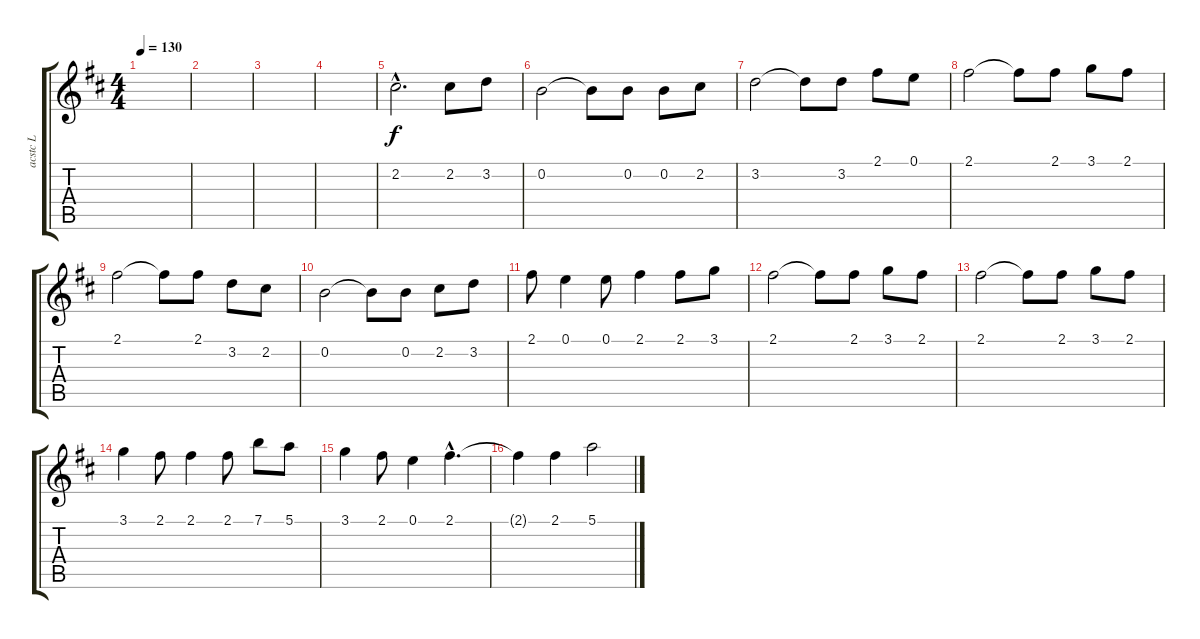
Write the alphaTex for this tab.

\track ("acstc L" "acstc L") {instrument acousticguitarsteel}
\staff {score tabs}
\tuning (E4 B3 G3 D3 A2 E2) {hide}
\ts (4 4)
\tempo 130
\clef g2
\ks d
|
|
|
|
2.2{hac}.2{d volume 16} 2.2.8 3.2.8 |
0.2.2 0.2{t}.8 0.2.8 0.2.8 2.2.8 |
3.2.2 3.2{t}.8 3.2.8 2.1.8 0.1.8 |
2.1.2 2.1{t}.8 2.1.8 3.1.8 2.1.8 |
2.1.2 2.1{t}.8 2.1.8 3.2.8 2.2.8 |
0.2.2 0.2{t}.8 0.2.8 2.2.8 3.2.8 |
2.1.8 0.1.4 0.1.8 2.1.4 2.1.8 3.1.8 |
2.1.2 2.1{t}.8 2.1.8 3.1.8 2.1.8 |
2.1.2 2.1{t}.8 2.1.8 3.1.8 2.1.8 |
3.1.4 2.1.8 2.1.4 2.1.8 7.1.8 5.1.8 |
3.1.4 2.1.8 0.1.4 2.1{hac}.4{d} |
2.1{t}.4 2.1.4 5.1.2
